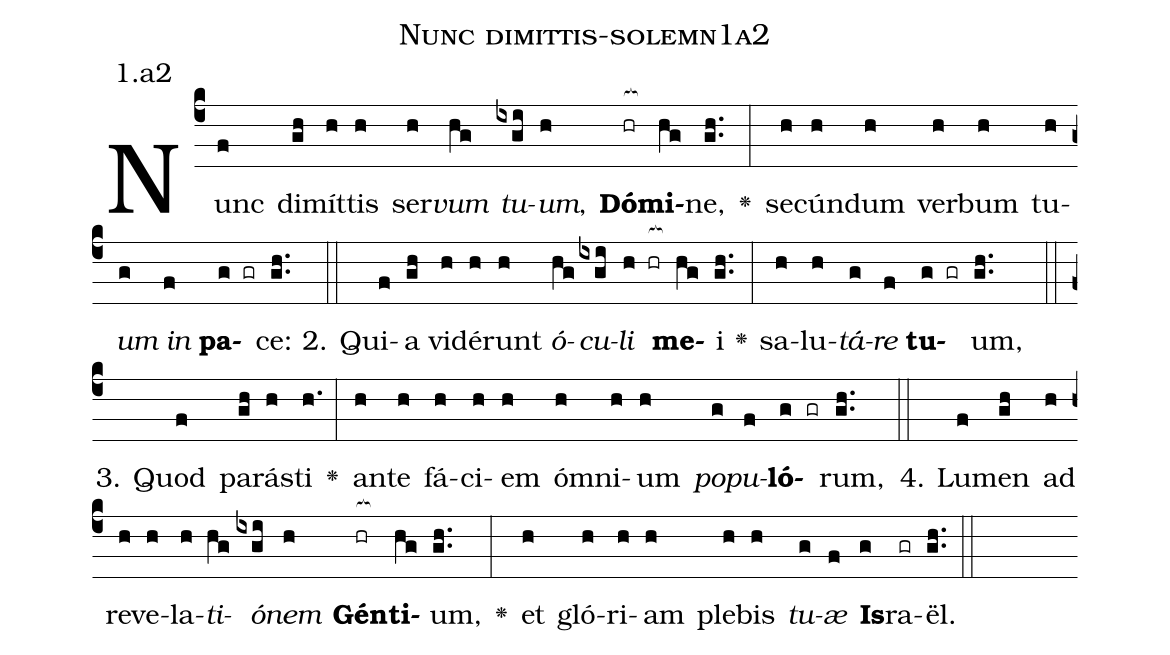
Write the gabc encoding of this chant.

name: Nunc dimittis-solemn1a2;
annotation: 1.a2;
%%
(c4)Nunc(f) di(gh)mít(h)tis(h) ser(h)<i>vum</i>(hg) <i>tu</i>(ixgi)<i>um</i>,(h) <b>Dó</b>(hr[ocb:1{])<b>mi</b>(hg[ocb:0}])ne,(gh..) <v>\greheightstar</v>(:) se(h)cún(h)dum(h) ver(h)bum(h) tu(h)<i>um</i>(g) <i>in</i>(f) <b>pa</b>(g gr)ce:(gh..) (::)
2. Qui(f)a(gh) vi(h)dé(h)runt(h) <i>ó</i>(hg)<i>cu</i>(ixgi)<i>li</i>(h hr[ocb:1{]) <b>me</b>(hg[ocb:0}])i(gh..) <v>\greheightstar</v>(:) sa(h)lu(h)<i>tá</i>(g)<i>re</i>(f) <b>tu</b>(g gr)um,(gh..) (::)
3. Quod(f) pa(gh)rás(h)ti(h.) <v>\greheightstar</v>(:) an(h)te(h) fá(h)ci(h)em(h) óm(h)ni(h)um(h) <i>po</i>(g)<i>pu</i>(f)<b>ló</b>(g gr)rum,(gh..) (::)
4. Lu(f)men(gh) ad(h) re(h)ve(h)la(h)<i>ti</i>(hg)<i>ó</i>(ixgi)<i>nem</i>(h) <b>Gén</b>(hr[ocb:1{])<b>ti</b>(hg[ocb:0}])um,(gh..) <v>\greheightstar</v>(:) et(h) gló(h)ri(h)am(h) ple(h)bis(h) <i>tu</i>(g)<i>æ</i>(f) <b>Is</b>(g)ra(gr)ël.(gh..) (::)
